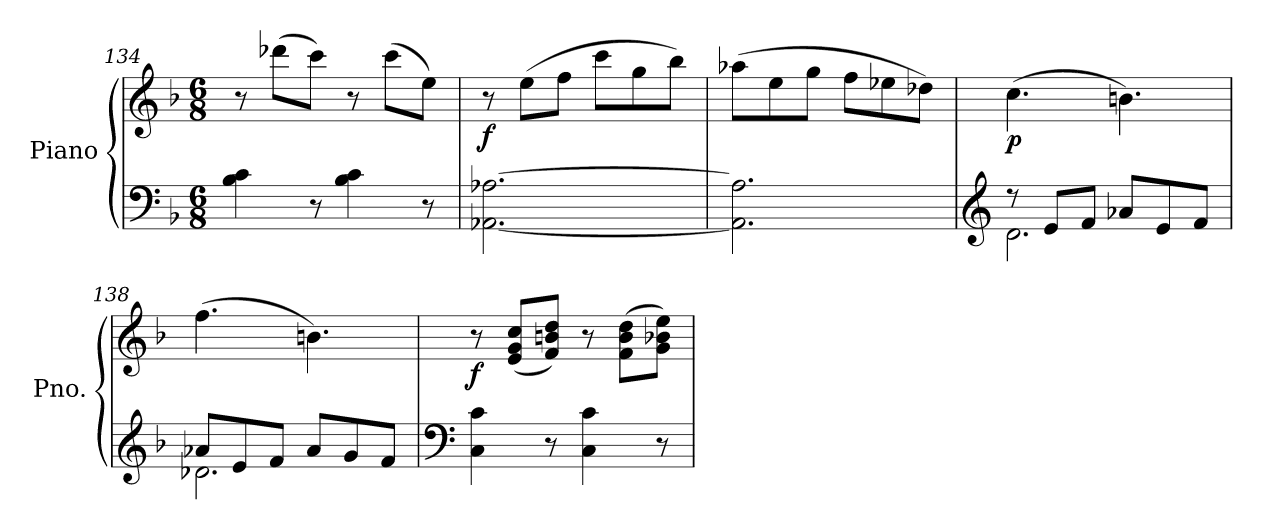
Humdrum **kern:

**kern	**kern	**dynam
*part1	*part1	*part1
*staff2	*staff1	*staff1/2
*I"Piano	*	*
*I'Pno.	*	*
*clefF4	*clefG2	*
*k[b-]	*k[b-]	*
*M6/8	*M6/8	*
=134	=134	=134
4B-\ 4c\	8r	.
.	(>8ddd-X\L	.
8r	8ccc\J)	.
4B-\ 4c\	8r	.
.	(>8ccc\L	.
8r	8ee\J)	.
=135	=135	=135
!	!	!LO:DY:b
[2.AA-X\ [2.A-X\	8r	f
.	(>8ee\L	.
.	8ff\J	.
.	8ccc\L	.
.	8gg\	.
.	8bb-\J)	.
!!LO:LB:g=z
=136	=136	=136
2.AA-\] 2.A-\]	(>8aa-X\L	.
.	8ee\	.
.	8gg\J	.
.	8ff\L	.
.	8ee-X\	.
.	8dd-X\J)	.
=137	=137	=137
*clefG2	*	*
*^	*	*
!	!	!	!LO:DY:b
8r	2.d\	(>4.cc\	p
8e/L	.	.	.
8f/J	.	.	.
8a-X/L	.	4.bn\)	.
8e/	.	.	.
8f/J	.	.	.
=138	=138	=138	=138
8a-X/L	2.d-X\	(>4.ff\	.
8e/	.	.	.
8f/J	.	.	.
8a-/L	.	4.bn\)	.
8g/	.	.	.
8f/J	.	.	.
*v	*v	*	*
=139	=139	=139
*clefF4	*	*
!	!	!LO:DY:b
4C\ 4c\	8r	f
.	(<8e/ 8g/ 8cc/L	.
8r	8f/ 8bn/ 8dd/J)	.
4C\ 4c\	8r	.
.	(>8f\ 8b\ 8dd\L	.
8r	8g\ 8b-X\ 8ee\J)	.
=	=	=
*-	*-	*-
